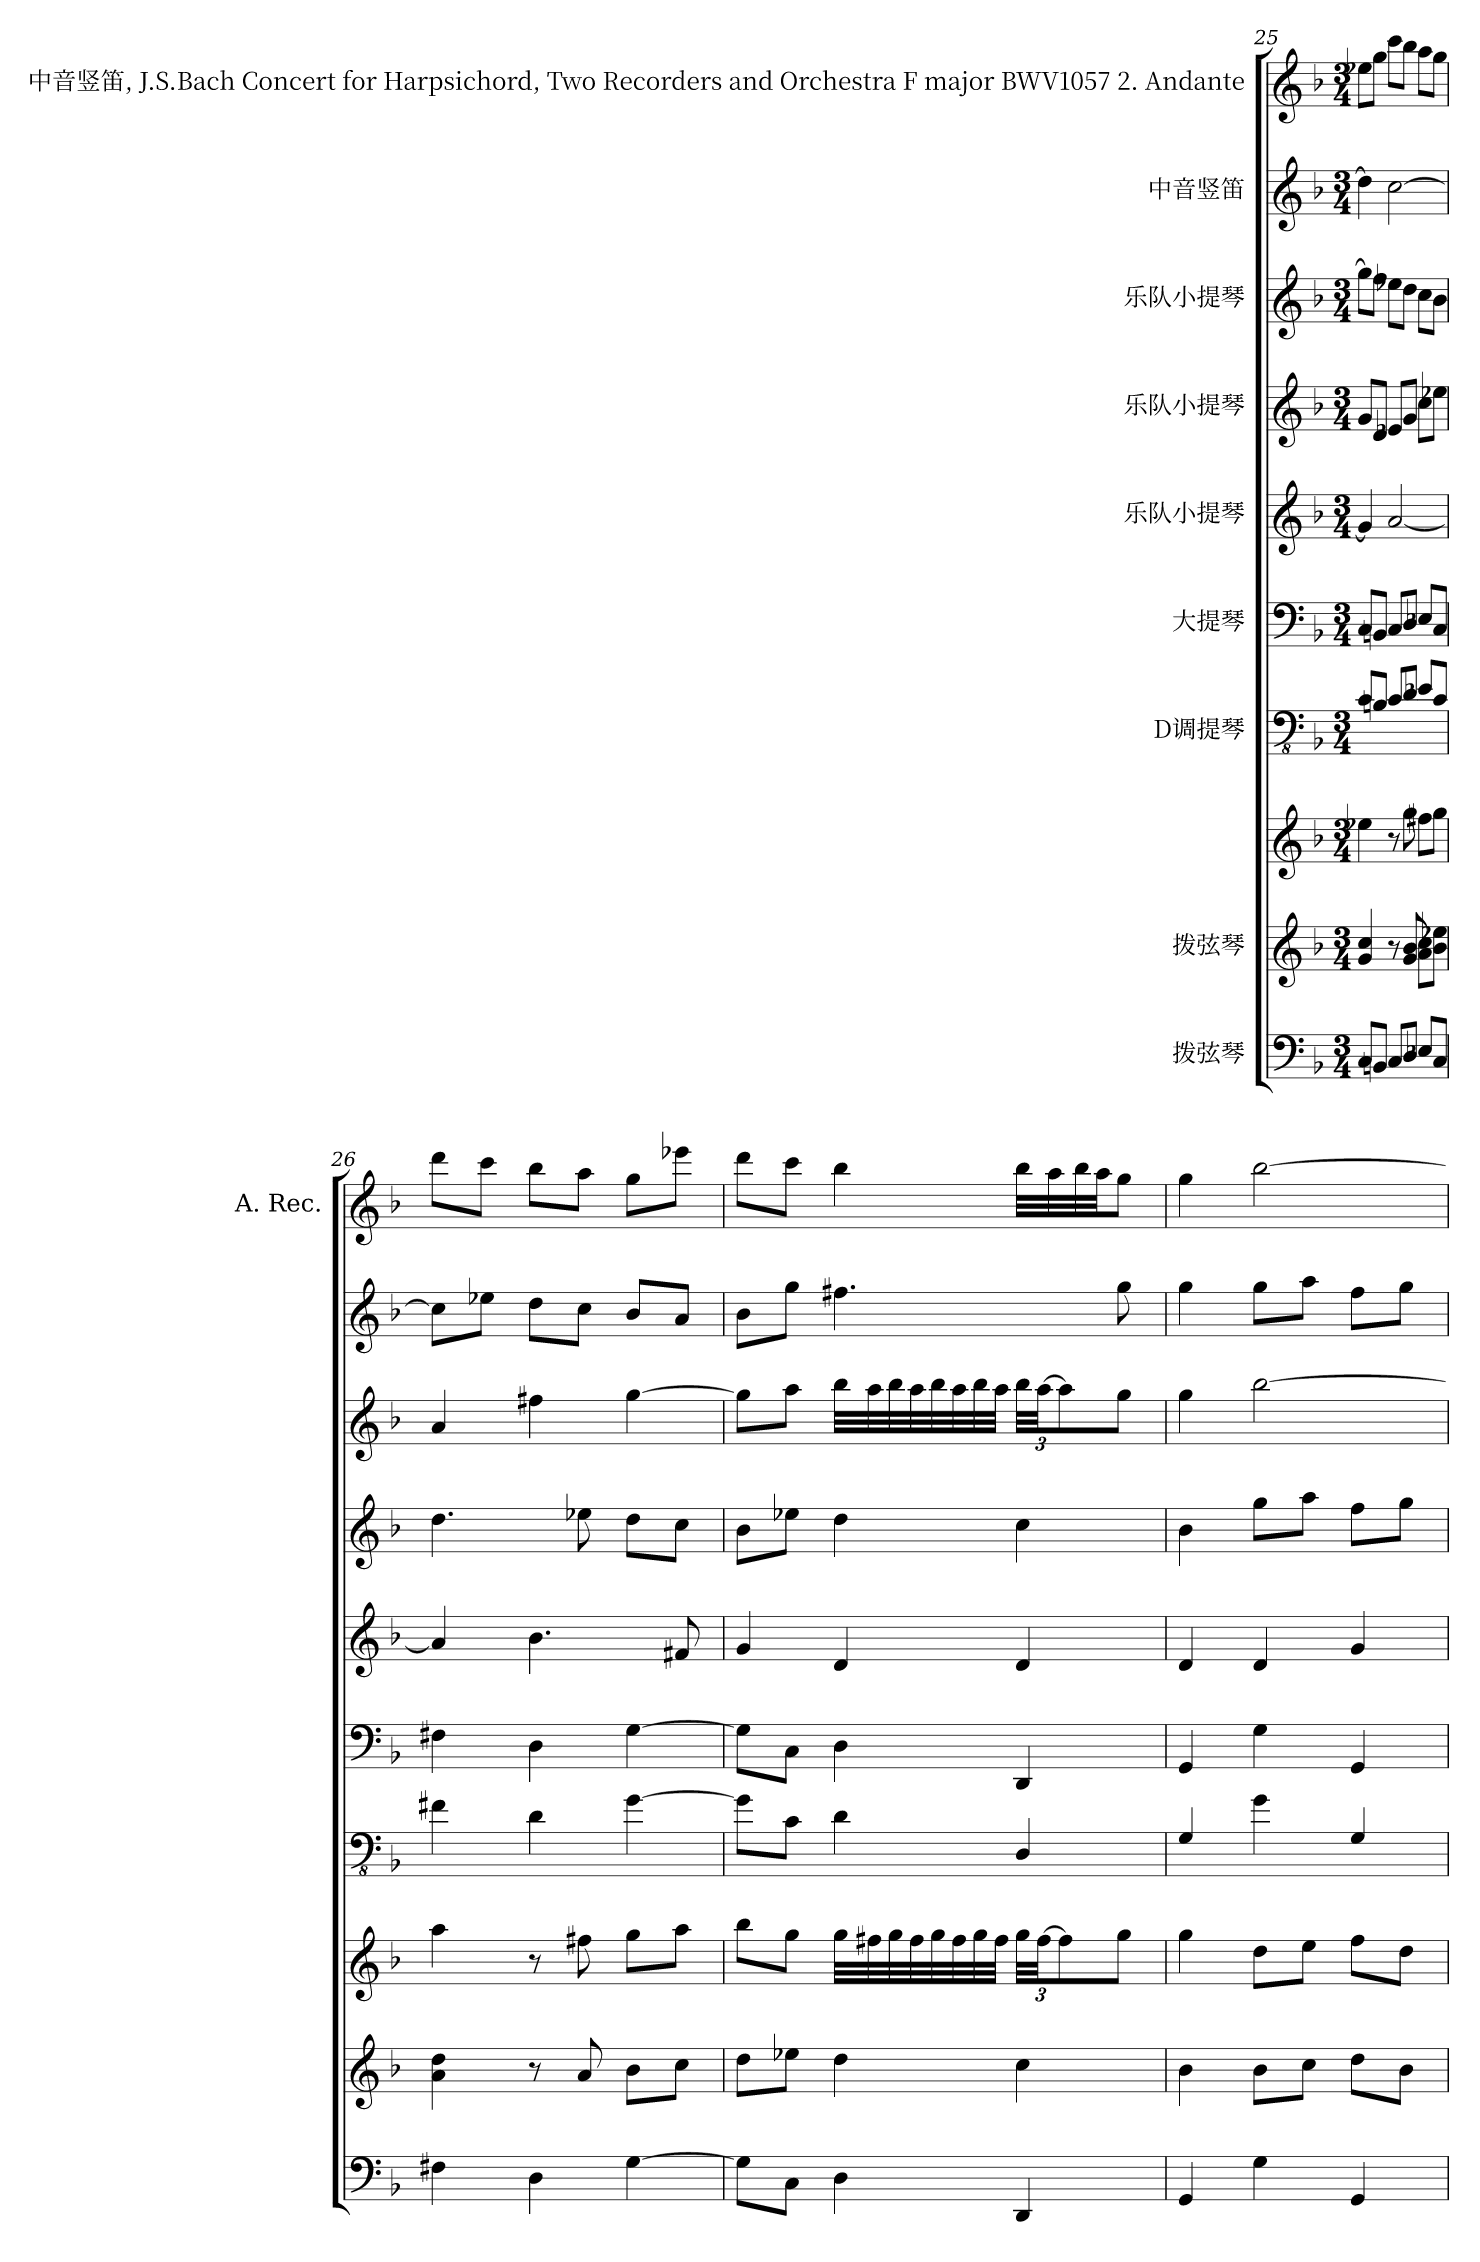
**kern	**kern	**kern	**kern	**kern	**kern	**kern	**kern	**kern	**kern
*part9	*part8	*part8	*part7	*part6	*part5	*part4	*part3	*part2	*part1
*staff10	*staff9	*staff8	*staff7	*staff6	*staff5	*staff4	*staff3	*staff2	*staff1
*I"拨弦琴	*I"拨弦琴	*	*I"D调提琴	*I"大提琴	*I"乐队小提琴	*I"乐队小提琴	*I"乐队小提琴	*I"中音竖笛	*I"中音竖笛, J.S.Bach Concert for Harpsichord, Two Recorders and Orchestra F major BWV1057 2. Andante
*	*	*	*	*	*	*	*	*	*I'A. Rec.
!!LO:PB:g=z
*clefF4	*clefG2	*clefG2	*clefFv4	*clefF4	*clefG2	*clefG2	*clefG2	*clefG2	*clefG2
*	*	*	*ITrd7c12	*	*	*	*	*	*
*k[b-]	*k[b-]	*k[b-]	*k[b-]	*k[b-]	*k[b-]	*k[b-]	*k[b-]	*k[b-]	*k[b-]
*M3/4	*M3/4	*M3/4	*M3/4	*M3/4	*M3/4	*M3/4	*M3/4	*M3/4	*M3/4
=25	=25	=25	=25	=25	=25	=25	=25	=25	=25
8C/L	4g/ 4cc/	4ee-X\	8CC/L	8C/L	4g/]	8g/L	8gg\L]	4dd\]	8ee-X\L
8BBn/J	.	.	8BBBn/J	8BBn/J	.	8d/J	8ff\J	.	8gg\J
8C/L	8r	8r	8CC/L	8C/L	[2a/	8e-X/L	8ee-X\L	[2cc\	8ccc\L
8D/J	8g/ 8b-/	8gg\	8DD/J	8D/J	.	8g/J	8dd\J	.	8bb-\J
8E-X/L	8a\ 8cc\L	8ff#X\L	8EE-X/L	8E-X/L	.	8cc\L	8cc\L	.	8aa\L
8C/J	8b-\ 8ee-X\J	8gg\J	8CC/J	8C/J	.	8ee-X\J	8b-\J	.	8gg\J
=26	=26	=26	=26	=26	=26	=26	=26	=26	=26
4F#X\	4a\ 4dd\	4aa\	4FF#X\	4F#X\	4a/]	4.dd\	4a/	8cc\L]	8ddd\L
.	.	.	.	.	.	.	.	8ee-X\J	8ccc\J
4D\	8r	8r	4DD\	4D\	4.b-\	.	4ff#X\	8dd\L	8bb-\L
.	8a/	8ff#X\	.	.	.	8ee-X\	.	8cc\J	8aa\J
[4G\	8b-\L	8gg\L	[4GG\	[4G\	.	8dd\L	[4gg\	8b-/L	8gg\L
.	8cc\J	8aa\J	.	.	8f#X/	8cc\J	.	8a/J	8eee-X\J
!!LO:PB:g=z
=27	=27	=27	=27	=27	=27	=27	=27	=27	=27
8G\L]	8dd\L	8bb-\L	8GG\L]	8G\L]	4g/	8b-\L	8gg\L]	8b-\L	8ddd\L
8C\J	8ee-X\J	8gg\J	8CC\J	8C\J	.	8ee-X\J	8aa\J	8gg\J	8ccc\J
4D\	4dd\	32gg\LLL	4DD\	4D\	4d/	4dd\	32bb-\LLL	4.ff#X\	4bb-\
.	.	32ff#X\	.	.	.	.	32aa\	.	.
.	.	32gg\	.	.	.	.	32bb-\	.	.
.	.	32ff#\	.	.	.	.	32aa\	.	.
.	.	32gg\	.	.	.	.	32bb-\	.	.
.	.	32ff#\	.	.	.	.	32aa\	.	.
.	.	32gg\	.	.	.	.	32bb-\	.	.
.	.	32ff#\JJJ	.	.	.	.	32aa\JJJ	.	.
*	*	*Xbrackettup	*	*	*	*	*Xbrackettup	*	*
4DD/	4cc\	48gg\LLL	4DDD/	4DD/	4d/	4cc\	48bb-\LLL	.	32bb-\LLL
.	.	[48ff#\JJ	.	.	.	.	[48aa\JJ	.	.
.	.	.	.	.	.	.	.	.	32aa\
.	.	12ff#\]	.	.	.	.	12aa\]	.	.
.	.	.	.	.	.	.	.	.	32bb-\
.	.	.	.	.	.	.	.	.	32aa\JJ
.	.	8gg\J	.	.	.	.	8gg\J	8gg\	8gg\J
=28	=28	=28	=28	=28	=28	=28	=28	=28	=28
4GG/	4b-\	4gg\	4GGG/	4GG/	4d/	4b-\	4gg\	4gg\	4gg\
4G\	8b-\L	8dd\L	4GG\	4G\	4d/	8gg\L	[2bb-\	8gg\L	[2bb-\
.	8cc\J	8ee\J	.	.	.	8aa\J	.	8aa\J	.
4GG/	8dd\L	8ff\L	4GGG/	4GG/	4g/	8ff\L	.	8ff\L	.
.	8b-\J	8dd\J	.	.	.	8gg\J	.	8gg\J	.
=	=	=	=	=	=	=	=	=	=
*-	*-	*-	*-	*-	*-	*-	*-	*-	*-
